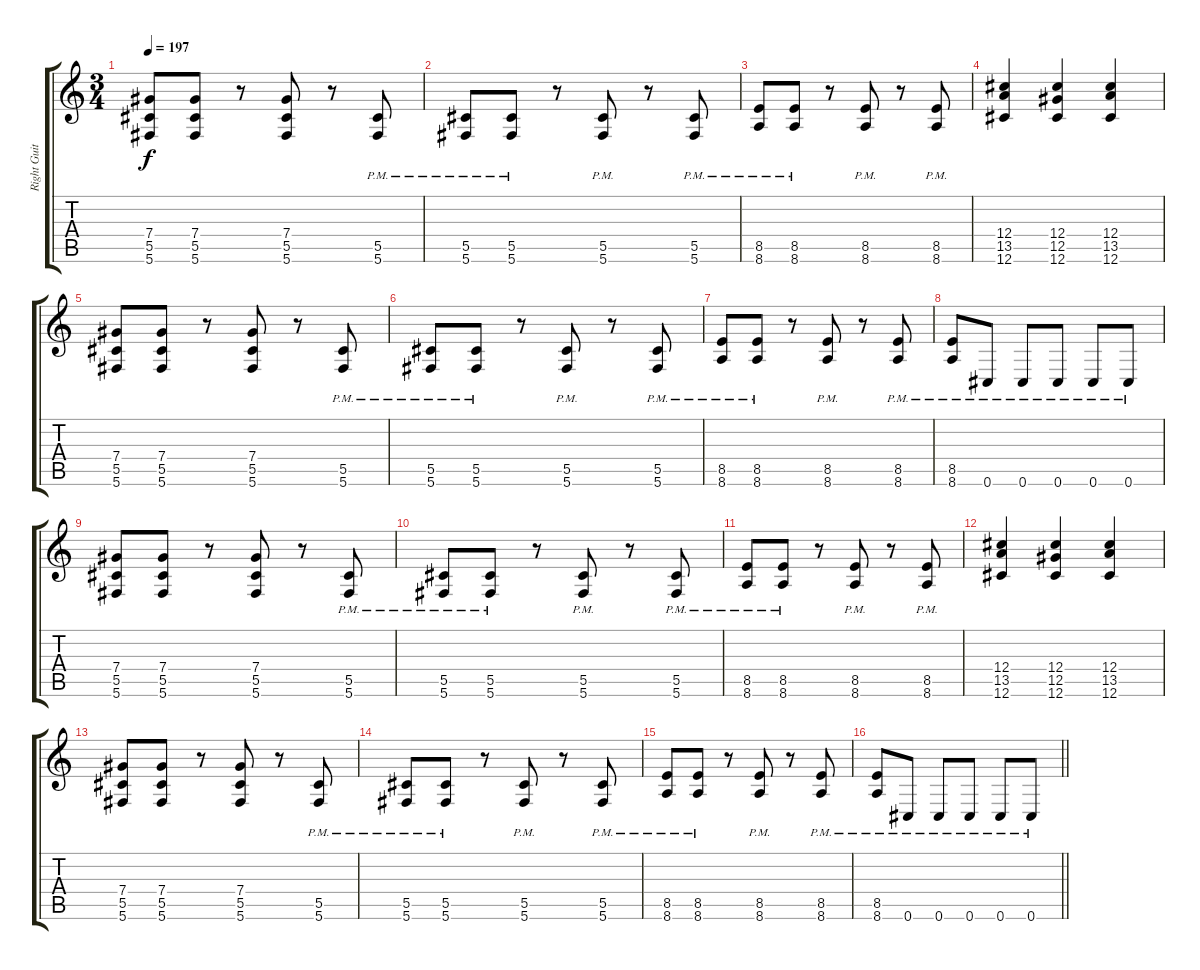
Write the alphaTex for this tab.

\track ("Right Guitar" "Right Guit") {instrument distortionguitar}
\staff {score tabs}
\tuning (Eb4 Bb3 Gb3 Db3 Ab2 Db2) {hide}
\ts (3 4)
\tempo 197
\clef g2
\ks c
(7.4 5.5 5.6).8{dy f} (7.4 5.5 5.6).8 r.8 (7.4 5.5 5.6).8 r.8 (5.5{pm} 5.6{pm}).8 |
(5.5{pm} 5.6{pm}).8 (5.5{pm} 5.6{pm}).8 r.8 (5.5{pm} 5.6{pm}).8 r.8 (5.5{pm} 5.6{pm}).8 |
(8.5{pm} 8.6{pm}).8 (8.5{pm} 8.6{pm}).8 r.8 (8.5{pm} 8.6{pm}).8 r.8 (8.5{pm} 8.6{pm}).8 |
(12.4 13.5 12.6).4 (12.4 12.5 12.6).4 (12.4 13.5 12.6).4 |
(7.4 5.5 5.6).8 (7.4 5.5 5.6).8 r.8 (7.4 5.5 5.6).8 r.8 (5.5{pm} 5.6{pm}).8 |
(5.5{pm} 5.6{pm}).8 (5.5{pm} 5.6{pm}).8 r.8 (5.5{pm} 5.6{pm}).8 r.8 (5.5{pm} 5.6{pm}).8 |
(8.5{pm} 8.6{pm}).8 (8.5{pm} 8.6{pm}).8 r.8 (8.5{pm} 8.6{pm}).8 r.8 (8.5{pm} 8.6{pm}).8 |
(8.5{pm} 8.6{pm}).8 0.6{pm}.8 0.6{pm}.8 0.6{pm}.8 0.6{pm}.8 0.6{pm}.8 |
(7.4 5.5 5.6).8 (7.4 5.5 5.6).8 r.8 (7.4 5.5 5.6).8 r.8 (5.5{pm} 5.6{pm}).8 |
(5.5{pm} 5.6{pm}).8 (5.5{pm} 5.6{pm}).8 r.8 (5.5{pm} 5.6{pm}).8 r.8 (5.5{pm} 5.6{pm}).8 |
(8.5{pm} 8.6{pm}).8 (8.5{pm} 8.6{pm}).8 r.8 (8.5{pm} 8.6{pm}).8 r.8 (8.5{pm} 8.6{pm}).8 |
(12.4 13.5 12.6).4 (12.4 12.5 12.6).4 (12.4 13.5 12.6).4 |
(7.4 5.5 5.6).8 (7.4 5.5 5.6).8 r.8 (7.4 5.5 5.6).8 r.8 (5.5{pm} 5.6{pm}).8 |
(5.5{pm} 5.6{pm}).8 (5.5{pm} 5.6{pm}).8 r.8 (5.5{pm} 5.6{pm}).8 r.8 (5.5{pm} 5.6{pm}).8 |
(8.5{pm} 8.6{pm}).8 (8.5{pm} 8.6{pm}).8 r.8 (8.5{pm} 8.6{pm}).8 r.8 (8.5{pm} 8.6{pm}).8 |
\barLineRight lightlight
(8.5{pm} 8.6{pm}).8 0.6{pm}.8 0.6{pm}.8 0.6{pm}.8 0.6{pm}.8 0.6{pm}.8
